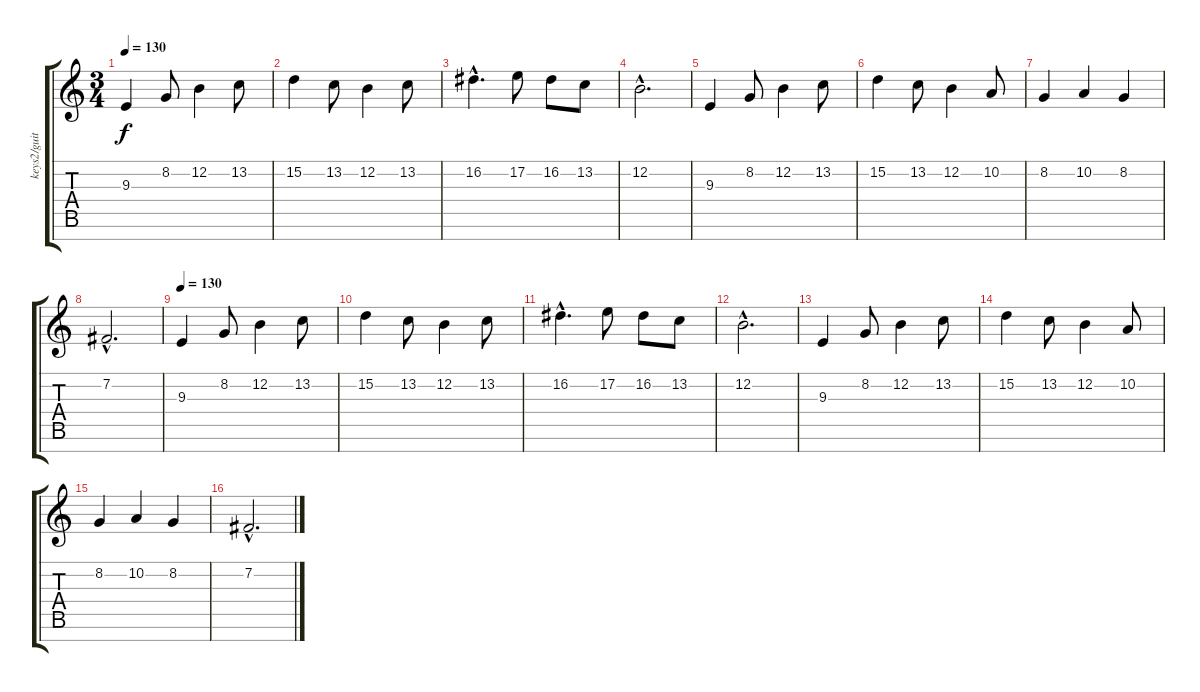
\track ("keys2/guit3" "keys2/guit") {instrument synthstrings1}
\staff {score tabs}
\tuning (E4 B3 G3 D3 A2 E2 B1) {hide}
\ts (3 4)
\tempo 130
\clef g2
\ks c
9.3.4{dy f instrument stringensemble1} 8.2.8 12.2.4 13.2.8 |
15.2.4 13.2.8 12.2.4 13.2.8 |
16.2{hac}.4{d} 17.2.8 16.2.8 13.2.8 |
12.2{hac}.2{d} |
9.3.4 8.2.8 12.2.4 13.2.8 |
15.2.4 13.2.8 12.2.4 10.2.8 |
8.2.4 10.2.4 8.2.4 |
7.2{hac}.2{d} |
\tempo 130
9.3.4{instrument stringensemble1} 8.2.8 12.2.4 13.2.8 |
15.2.4 13.2.8 12.2.4 13.2.8 |
16.2{hac}.4{d} 17.2.8 16.2.8 13.2.8 |
12.2{hac}.2{d} |
9.3.4 8.2.8 12.2.4 13.2.8 |
15.2.4 13.2.8 12.2.4 10.2.8 |
8.2.4 10.2.4 8.2.4 |
7.2{hac}.2{d}
